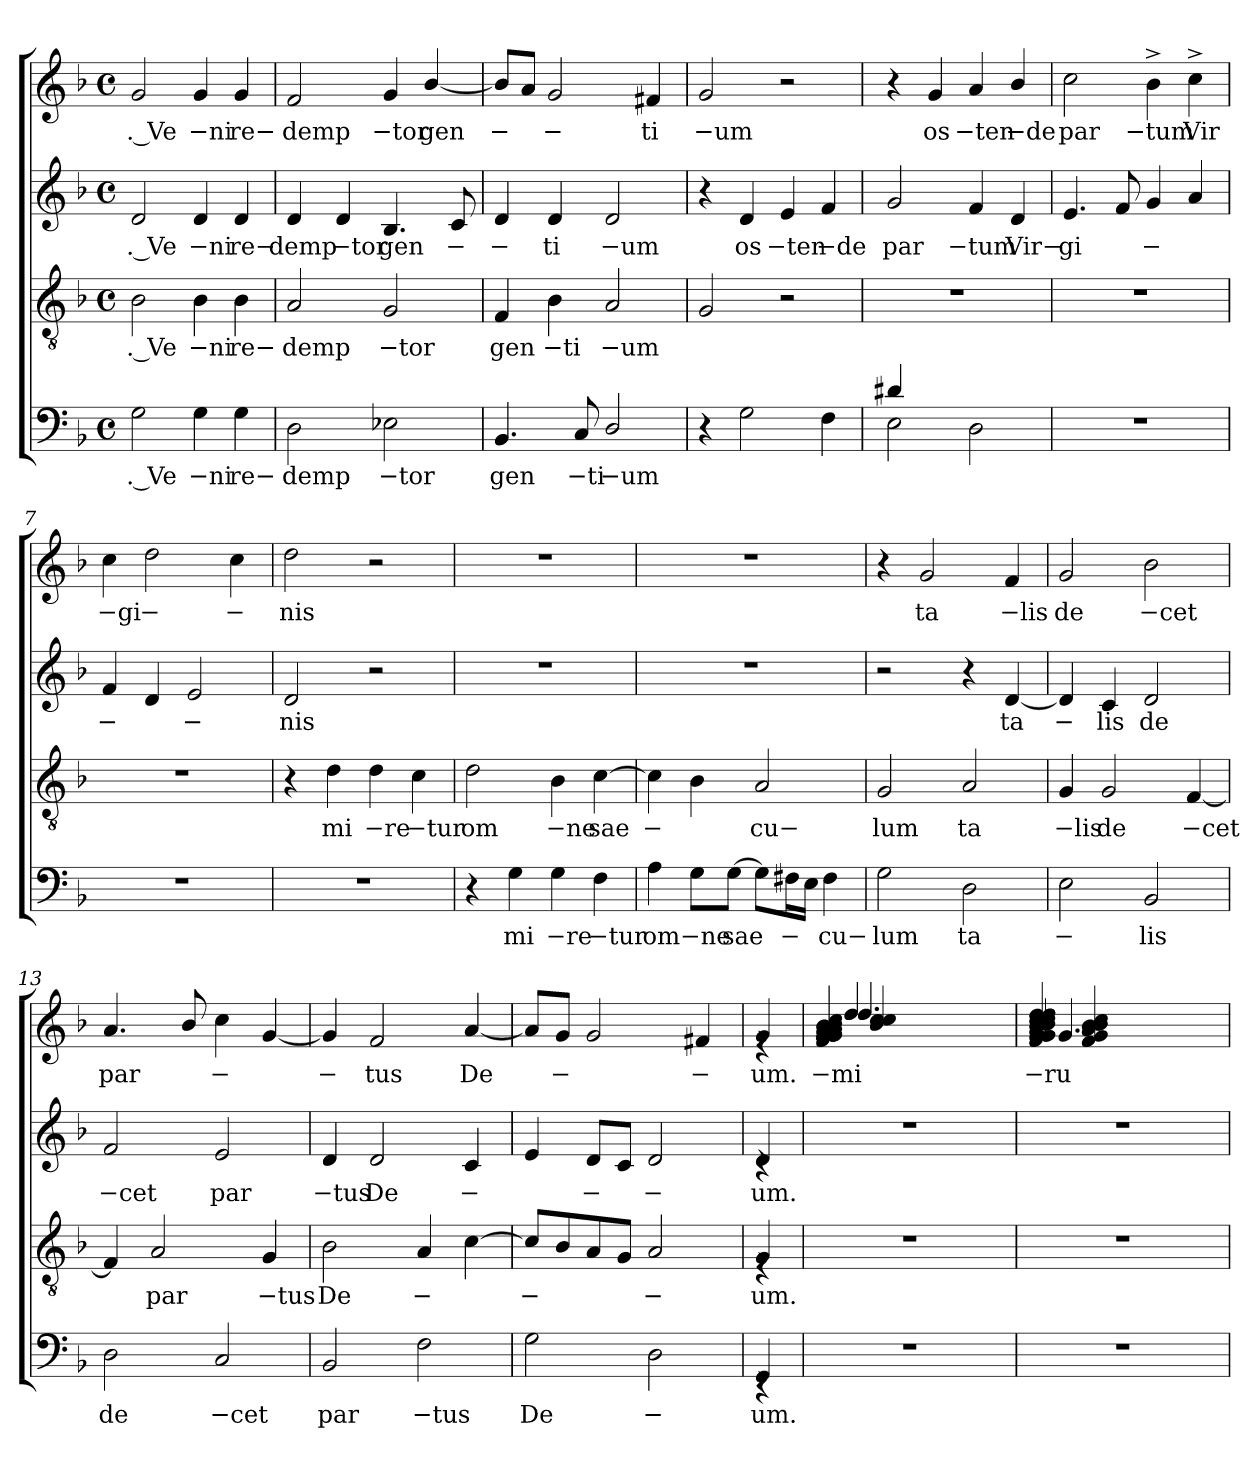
**kern	**text	**kern	**text	**kern	**text	**kern	**text
*part4	*part4	*part3	*part3	*part2	*part2	*part1	*part1
*staff4	*staff4	*staff3	*staff3	*staff2	*staff2	*staff1	*staff1
!!LO:PB:g=z
*clefF4	*	*clefGv2	*	*clefG2	*	*clefG2	*
*k[b-]	*	*k[b-]	*	*k[b-]	*	*k[b-]	*
*F:	*	*F:	*	*F:	*	*F:	*
*M4/4	*	*M4/4	*	*M4/4	*	*M4/4	*
*met(c)	*	*met(c)	*	*met(c)	*	*met(c)	*
=1	=1	=1	=1	=1	=1	=1	=1
!	!LO:LY:b:rj	!	!LO:LY:b:rj	!	!LO:LY:b:rj	!	!LO:LY:b:rj
2G\	. Ve	2B-\	. Ve	2d/	. Ve	2g/	. Ve
!	!LO:LY:b:rj	!	!LO:LY:b:rj	!	!LO:LY:b:rj	!	!LO:LY:b:rj
4G\	−ni	4B-\	−ni	4d/	−ni	4g/	−ni
!	!LO:LY:b	!	!LO:LY:b	!	!LO:LY:b	!	!LO:LY:b
4G\	re−	4B-\	re−	4d/	re−	4g/	re−
=2	=2	=2	=2	=2	=2	=2	=2
!	!LO:LY:b	!	!LO:LY:b	!	!LO:LY:b	!	!LO:LY:b
2D\	demp	2A/	demp	4d/	demp	2f/	demp
!	!	!	!	!	!LO:LY:b:rj	!	!
.	.	.	.	4d/	−tor	.	.
!	!LO:LY:b:rj	!	!LO:LY:b:rj	!	!LO:LY:b	!	!LO:LY:b:rj
2E-X\	−tor	2G/	−tor	4.B-/	gen	4g/	−tor
!	!	!	!	!	!	!	!LO:LY:b
.	.	.	.	.	.	[<4b-/	gen
!	!	!	!	!	!LO:LY:b	!	!
.	.	.	.	8c/	−	.	.
=3	=3	=3	=3	=3	=3	=3	=3
!	!LO:LY:b	!	!LO:LY:b	!	!LO:LY:b	!	!LO:LY:b
4.BB-/	gen	4F/	gen	4d/	−	8b-/L]	−
.	.	.	.	.	.	8a/J	.
!	!	!	!LO:LY:b:rj	!	!LO:LY:b	!	!LO:LY:b
.	.	4B-\	−ti	4d/	ti	2g/	−
!	!LO:LY:b:rj	!	!	!	!	!	!
8C/	−ti	.	.	.	.	.	.
!	!LO:LY:b:rj	!	!LO:LY:b:rj	!	!LO:LY:b:rj	!	!
2D/	−um	2A/	−um	2d/	−um	.	.
!	!	!	!	!	!	!	!LO:LY:b
.	.	.	.	.	.	4f#X/	ti
=4	=4	=4	=4	=4	=4	=4	=4
!	!	!	!	!	!	!	!LO:LY:b:rj
4r	.	2G/	.	4r	.	2g/	−um
!	!	!	!	!	!LO:LY:b	!	!
2G\	.	.	.	4d/	os	.	.
!	!	!	!	!	!LO:LY:b:rj	!	!
.	.	2r	.	4e/	−ten	2r	.
!	!	!	!	!	!LO:LY:b:rj	!	!
4F\	.	.	.	4f/	−de	.	.
=5	=5	=5	=5	=5	=5	=5	=5
!LO:N:head=solid	!	!	!	!	!LO:LY:b	!	!
*^	*	*	*	*	*	*	*
4d#X/	2E\	.	1r	.	2g/	par	4r	.
!	!	!	!	!	!	!	!	!LO:LY:b
2.ryy	.	.	.	.	.	.	4g/	os
!	!	!	!	!	!	!LO:LY:b:rj	!	!LO:LY:b:rj
.	2D\	.	.	.	4f/	−tum	4a/	−ten
!	!	!	!	!	!	!LO:LY:b	!	!LO:LY:b:rj
.	.	.	.	.	4d/	Vir−	4b-/	−de
*v	*v	*	*	*	*	*	*	*
!!LO:LB:g=z
=6	=6	=6	=6	=6	=6	=6	=6
!	!	!	!	!	!LO:LY:b	!	!LO:LY:b
1r	.	1r	.	4.e/	gi	2cc\	par
.	.	.	.	8f/	.	.	.
!	!	!	!	!	!LO:LY:b	!	!LO:LY:b:rj
.	.	.	.	4g/	−	4b-^>\	−tum
!	!	!	!	!	!	!	!LO:LY:b
.	.	.	.	4a/	.	4cc^>\	Vir
=7	=7	=7	=7	=7	=7	=7	=7
!	!	!	!	!	!LO:LY:b	!	!LO:LY:b:rj
1r	.	1r	.	4f/	−	4cc\	−gi
!	!	!	!	!	!	!	!LO:LY:b
.	.	.	.	4d/	.	2dd\	−
!	!	!	!	!	!LO:LY:b	!	!
.	.	.	.	2e/	−	.	.
!	!	!	!	!	!	!	!LO:LY:b
.	.	.	.	.	.	4cc\	−
=8	=8	=8	=8	=8	=8	=8	=8
!	!	!	!	!	!LO:LY:b	!	!LO:LY:b
1r	.	4r	.	2d/	nis	2dd\	nis
!	!	!	!LO:LY:b	!	!	!	!
.	.	4d\	mi	.	.	.	.
!	!	!	!LO:LY:b:rj	!	!	!	!
.	.	4d\	−re	2r	.	2r	.
!	!	!	!LO:LY:b:rj	!	!	!	!
.	.	4c\	−tur	.	.	.	.
=9	=9	=9	=9	=9	=9	=9	=9
!	!	!	!LO:LY:b	!	!	!	!
4r	.	2d\	om	1r	.	1r	.
!	!LO:LY:b	!	!	!	!	!	!
4G\	mi	.	.	.	.	.	.
!	!LO:LY:b:rj	!	!LO:LY:b:rj	!	!	!	!
4G\	−re	4B-\	−ne	.	.	.	.
!	!LO:LY:b:rj	!	!LO:LY:b	!	!	!	!
4F\	−tur	[>4c\	sae	.	.	.	.
=10	=10	=10	=10	=10	=10	=10	=10
!	!LO:LY:b	!	!LO:LY:b	!	!	!	!
4A\	om	4c\]	−	1r	.	1r	.
!	!LO:LY:b:rj	!	!	!	!	!	!
8G\L	−ne	4B-\	.	.	.	.	.
!	!LO:LY:b	!	!	!	!	!	!
[>8G\J	sae	.	.	.	.	.	.
!	!	!	!LO:LY:b	!	!	!	!
8G\L]	.	2A/	cu−	.	.	.	.
!	!LO:LY:b	!	!	!	!	!	!
16F#X\L	−	.	.	.	.	.	.
16E\JJ	.	.	.	.	.	.	.
!	!LO:LY:b	!	!	!	!	!	!
4F#\	cu−	.	.	.	.	.	.
!!LO:LB:g=z
=11	=11	=11	=11	=11	=11	=11	=11
!	!LO:LY:b	!	!LO:LY:b	!	!	!	!
2G\	lum	2G/	lum	2r	.	4r	.
!	!	!	!	!	!	!	!LO:LY:b
.	.	.	.	.	.	2g/	ta
!	!LO:LY:b	!	!LO:LY:b	!	!	!	!
2D\	ta	2A/	ta	4r	.	.	.
!	!	!	!	!	!LO:LY:b	!	!LO:LY:b:rj
.	.	.	.	[<4d/	ta	4f/	−lis
=12	=12	=12	=12	=12	=12	=12	=12
!	!LO:LY:b	!	!LO:LY:b:rj	!	!LO:LY:b	!	!LO:LY:b
2E\	−	4G/	−lis	4d/]	−	2g/	de
!	!	!	!LO:LY:b	!	!LO:LY:b	!	!
.	.	2G/	de	4c/	lis	.	.
!	!LO:LY:b	!	!	!	!LO:LY:b	!	!LO:LY:b:rj
2BB-/	lis	.	.	2d/	de	2b-\	−cet
!	!	!	!LO:LY:b:rj	!	!	!	!
.	.	[<4F/	−cet	.	.	.	.
=13	=13	=13	=13	=13	=13	=13	=13
!	!LO:LY:b	!	!	!	!LO:LY:b:rj	!	!LO:LY:b
2D\	de	4F/]	.	2f/	−cet	4.a/	par
!	!	!	!LO:LY:b	!	!	!	!
.	.	2A/	par	.	.	.	.
.	.	.	.	.	.	8b-/	.
!	!LO:LY:b:rj	!	!	!	!LO:LY:b	!	!LO:LY:b
2C/	−cet	.	.	2e/	par	4cc\	−
!	!	!	!LO:LY:b:rj	!	!	!	!
.	.	4G/	−tus	.	.	[<4g/	.
=14	=14	=14	=14	=14	=14	=14	=14
!	!LO:LY:b	!	!LO:LY:b	!	!LO:LY:b:rj	!	!LO:LY:b
2BB-/	par	2B-\	De	4d/	−tus	4g/]	−
!	!	!	!	!	!LO:LY:b	!	!LO:LY:b
.	.	.	.	2d/	De	2f/	tus
!	!LO:LY:b:rj	!	!LO:LY:b	!	!	!	!
2F\	−tus	4A/	−	.	.	.	.
!	!	!	!	!	!LO:LY:b	!	!LO:LY:b
.	.	[>4c\	.	4c/	−	[<4a/	De
=15	=15	=15	=15	=15	=15	=15	=15
!	!LO:LY:b	!	!LO:LY:b	!	!	!	!
2G\	De	8c/L]	−	4e/	.	8a/L]	.
!	!	!	!	!	!	!	!LO:LY:b
.	.	8B-/	.	.	.	8g/J	−
!	!	!	!	!	!LO:LY:b	!	!
.	.	8A/	.	8d/L	−	2g/	.
.	.	8G/J	.	8c/J	.	.	.
!	!LO:LY:b	!	!LO:LY:b	!	!LO:LY:b	!	!
2D\	−	2A/	−	2d/	−	.	.
!	!	!	!	!	!	!	!LO:LY:b
.	.	.	.	.	.	4f#X/	−
=16	=16	=16	=16	=16	=16	=16	=16
!LO:N:head=solid	!LO:LY:b	!LO:N:head=solid	!LO:LY:b	!LO:N:head=solid	!LO:LY:b	!LO:N:head=solid	!LO:LY:b
*^	*	*^	*	*^	*	*^	*
4GG/	4rEE	um.	4G/	4rE	um.	4d/	4rB	um.	4g/	4re	um.
!!LO:PB:g=z
=17!	=17!	=17!	=17!	=17!	=17!	=17!	=17!	=17!	=17!	=17!	=17!
!	!	!	!	!	!	!	!	!	!	!	!LO:LY:b:rj
!	!	!	!	!	!	!	!	!	!	!	!LO:LY:b
*	*	*	*	*	*	*	*	*	*	*^	*
!	!	!	!	!	!	!	!	!	!	!	!	!LO:LY:b
*	*	*	*	*	*	*	*	*	*	*	*^	*
!	!	!	!	!	!	!	!	!	!	!	!	!	!LO:LY:b
*v	*v	*	*	*	*	*v	*v	*	*	*	*	*	*
*	*	*v	*v	*	*	*	*	*	*	*	*
1r	.	1r	.	1r	.	4f/ 4g/ 4g/ 4g/ 4g/ 4g/ 4g/ 4a/ 4a/ 4b-/ 4b-/ 4cc/	4dd/)	4.dd/	(4b-/ 4cc/ 4cc/	−mi
.	.	.	.	.	.	2ryy	2ryy	.	2ryy	.
.	.	.	.	.	.	.	.	2ryy	.	.
.	.	.	.	.	.	8ryy	8ryy	.	8ryy	.
.	.	.	.	.	.	8ryy	8ryy	8ryy	8ryy	.
!!LO:LB:g=z	!!	!!	!!
=18	=18	=18	=18	=18	=18	=18	=18	=18	=18	=18
!	!	!	!	!	!	!	!	!	!	!LO:LY:b
!	!	!	!	!	!	!	!	!	!	!LO:LY:b
!	!	!	!	!	!	!	!	!	!	!LO:LY:b
!	!	!	!	!	!	!	!	!	!	!LO:LY:b
1r	.	1r	.	1r	.	(4f/ 4g/ 4g/ 4g/ 4a/ 4b-/ 4b-/ 4cc/ 4cc/ 4dd/ 4dd/ 4dd/	4g/)	4.g/	(<(<(4f/ 4g/ 4a/ 4b-/ 4b-/ 4cc/	−ru
.	.	.	.	.	.	2ryy	2ryy	.	2ryy	.
.	.	.	.	.	.	.	.	2ryy	.	.
.	.	.	.	.	.	8ryy	8ryy	.	8ryy	.
.	.	.	.	.	.	8ryy	8ryy	8ryy	8ryy	.
*	*	*	*	*	*	*v	*v	*v	*v	*
=	=	=	=	=	=	=	=
*-	*-	*-	*-	*-	*-	*-	*-
